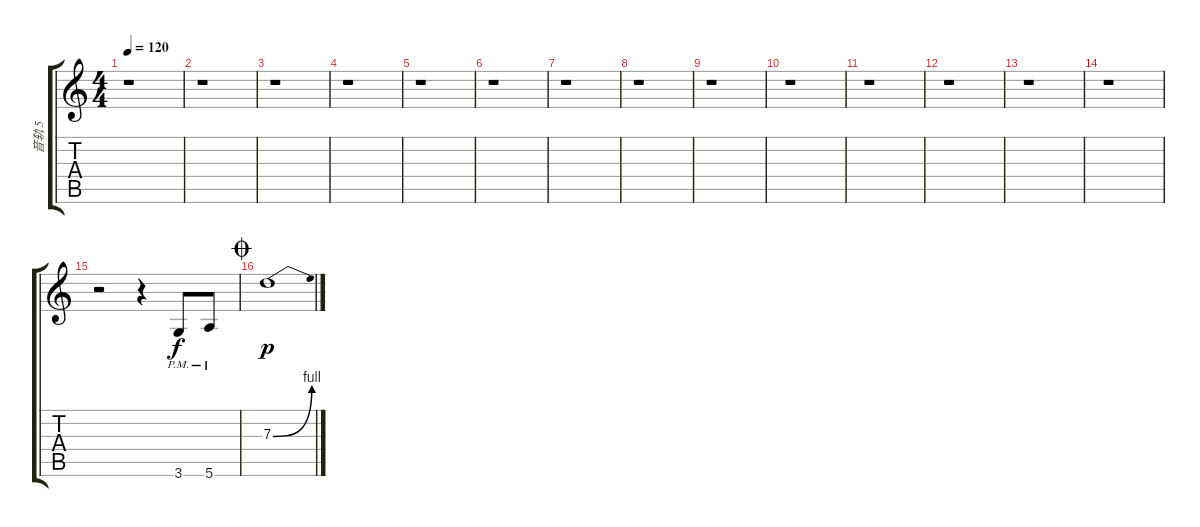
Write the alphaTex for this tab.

\track ("音轨 5" "音轨 5") {instrument distortionguitar}
\staff {score tabs}
\tuning (E4 B3 G3 D3 A2 E2) {hide}
\ts (4 4)
\tempo 120
\clef g2
\ks c
r.1{dy f} |
r.1 |
r.1 |
r.1 |
r.1 |
r.1 |
r.1 |
r.1 |
r.1 |
r.1 |
r.1 |
r.1 |
r.1 |
r.1 |
r.2 r.4 3.6{pm}.8 5.6{pm}.8 |
\jump coda
7.3{be (bend 0 0 60 4)}.1{dy p}
